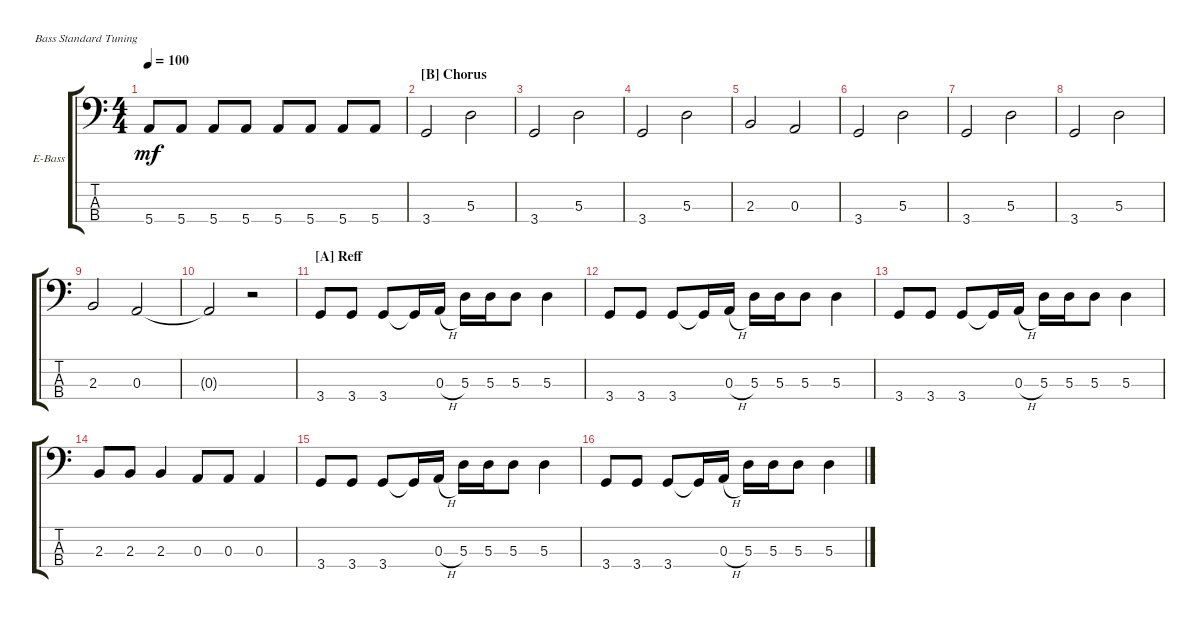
\defaultSystemsLayout 4
\bracketExtendMode groupsimilarinstruments
\firstSystemTrackNameOrientation horizontal
\otherSystemsTrackNameOrientation horizontal
\track ("Electric Bass" "E-Bass") {instrument electricbassfinger}
\staff {score tabs}
\tuning (G2 D2 A1 E1)
\ts (4 4)
\tempo 100
\clef f4
\ks c
5.4.8{dy mf} 5.4.8 5.4.8 5.4.8 5.4.8 5.4.8 5.4.8 5.4.8 |
\section ("B" "Chorus")
3.4.2 5.3.2 |
3.4.2 5.3.2 |
3.4.2 5.3.2 |
2.3.2 0.3.2 |
3.4.2 5.3.2 |
3.4.2 5.3.2 |
3.4.2 5.3.2 |
2.3.2 0.3.2 |
0.3{t}.2 r.2 |
\section ("A" "Reff")
3.4.8 3.4.8 3.4.8 3.4{t}.16 0.3{h}.16 5.3.16 5.3.16 5.3.8 5.3.4 |
3.4.8 3.4.8 3.4.8 3.4{t}.16 0.3{h}.16 5.3.16 5.3.16 5.3.8 5.3.4 |
3.4.8 3.4.8 3.4.8 3.4{t}.16 0.3{h}.16 5.3.16 5.3.16 5.3.8 5.3.4 |
2.3.8 2.3.8 2.3.4 0.3.8 0.3.8 0.3.4 |
3.4.8 3.4.8 3.4.8 3.4{t}.16 0.3{h}.16 5.3.16 5.3.16 5.3.8 5.3.4 |
3.4.8 3.4.8 3.4.8 3.4{t}.16 0.3{h}.16 5.3.16 5.3.16 5.3.8 5.3.4
